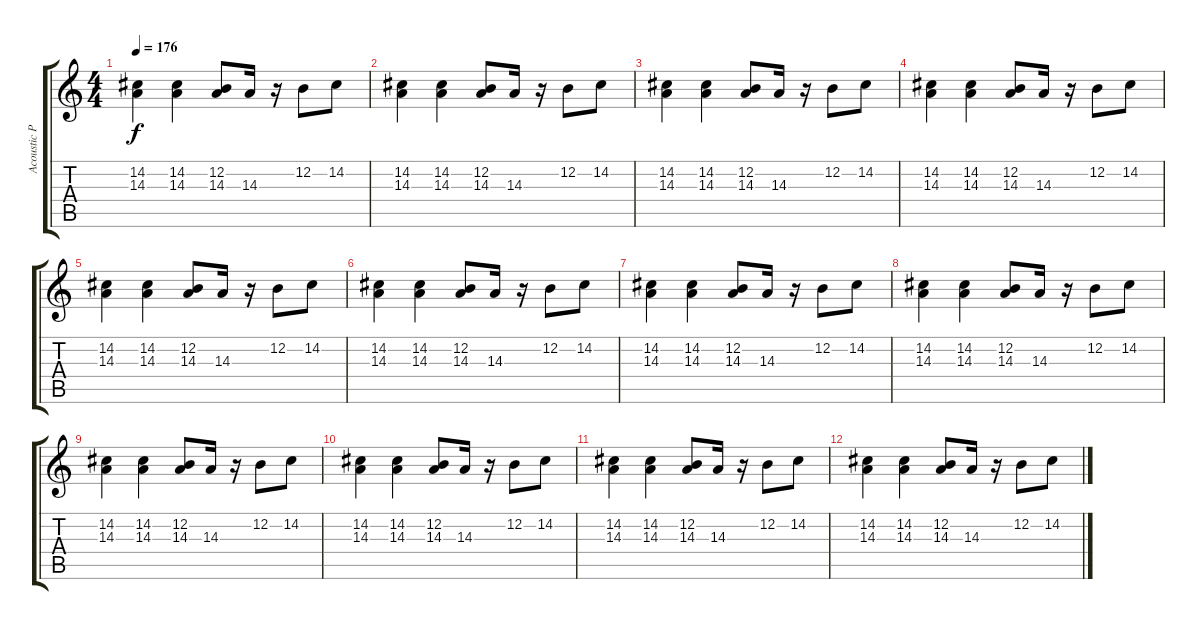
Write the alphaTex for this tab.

\track ("Acoustic Piano" "Acoustic P") {instrument brightacousticpiano}
\staff {score tabs}
\tuning (E4 B3 G3 D3 A2 E2) {hide}
\ts (4 4)
\tempo 176
\clef g2
\ks c
(14.2 14.3).4{dy f} (14.2 14.3).4 (12.2 14.3).8 14.3.16 r.16 12.2.8 14.2.8 |
(14.2 14.3).4 (14.2 14.3).4 (12.2 14.3).8 14.3.16 r.16 12.2.8 14.2.8 |
(14.2 14.3).4 (14.2 14.3).4 (12.2 14.3).8 14.3.16 r.16 12.2.8 14.2.8 |
(14.2 14.3).4 (14.2 14.3).4 (12.2 14.3).8 14.3.16 r.16 12.2.8 14.2.8 |
(14.2 14.3).4 (14.2 14.3).4 (12.2 14.3).8 14.3.16 r.16 12.2.8 14.2.8 |
(14.2 14.3).4 (14.2 14.3).4 (12.2 14.3).8 14.3.16 r.16 12.2.8 14.2.8 |
(14.2 14.3).4 (14.2 14.3).4 (12.2 14.3).8 14.3.16 r.16 12.2.8 14.2.8 |
(14.2 14.3).4 (14.2 14.3).4 (12.2 14.3).8 14.3.16 r.16 12.2.8 14.2.8 |
(14.2 14.3).4 (14.2 14.3).4 (12.2 14.3).8 14.3.16 r.16 12.2.8 14.2.8 |
(14.2 14.3).4 (14.2 14.3).4 (12.2 14.3).8 14.3.16 r.16 12.2.8 14.2.8 |
(14.2 14.3).4 (14.2 14.3).4 (12.2 14.3).8 14.3.16 r.16 12.2.8 14.2.8 |
(14.2 14.3).4 (14.2 14.3).4 (12.2 14.3).8 14.3.16 r.16 12.2.8 14.2.8
